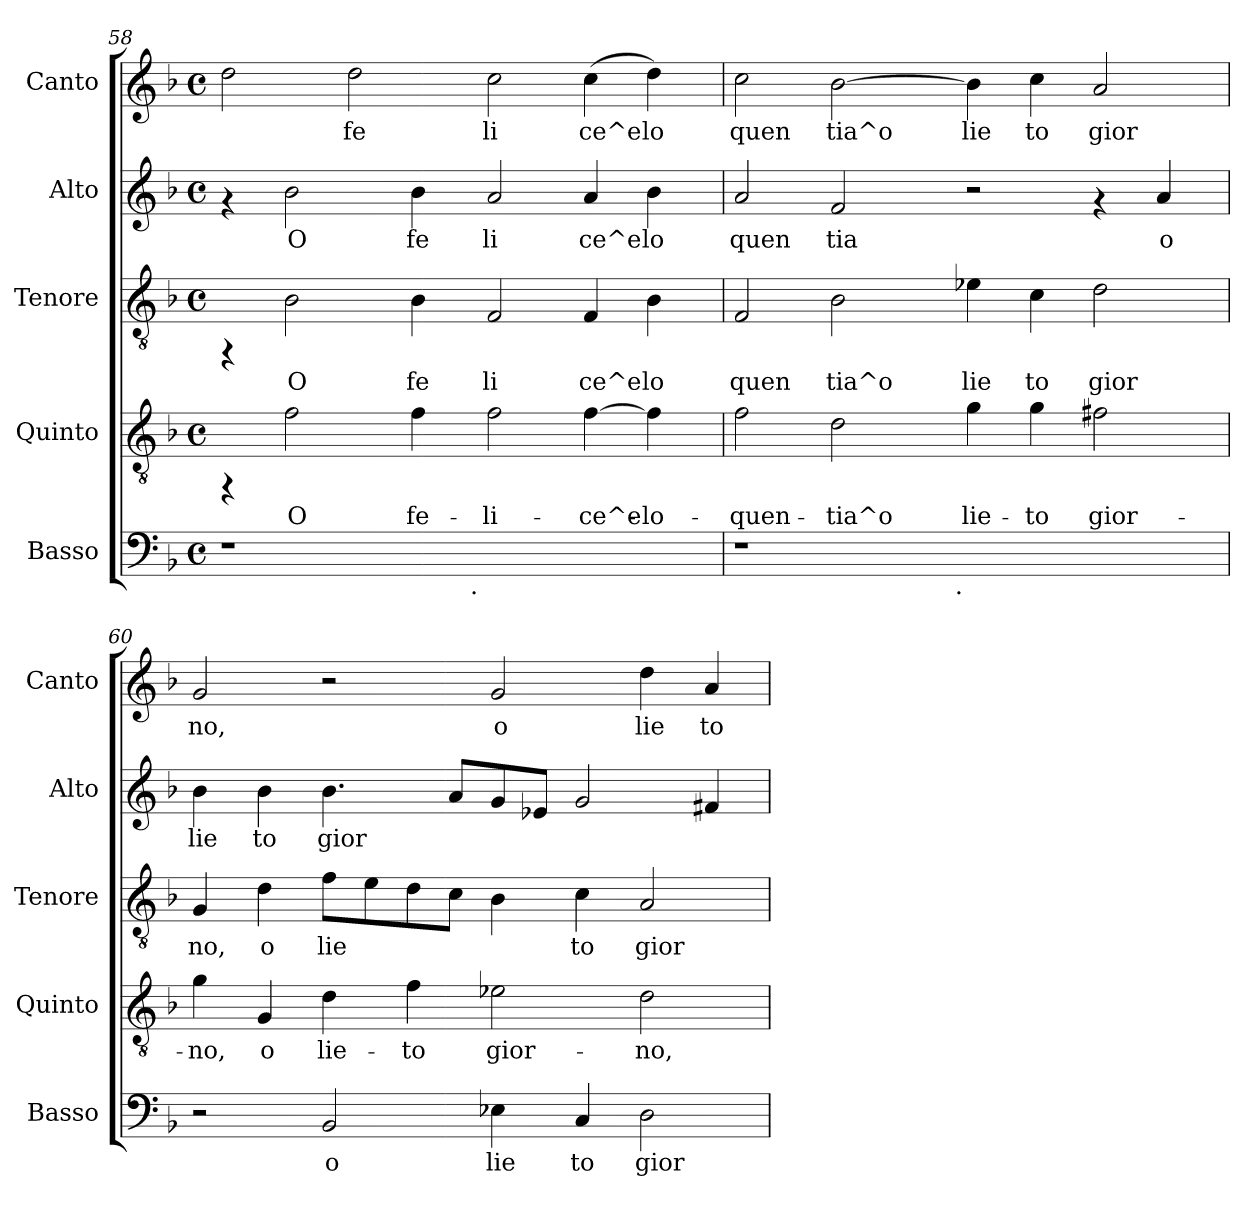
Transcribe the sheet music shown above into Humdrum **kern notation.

**kern	**text	**kern	**text	**kern	**text	**kern	**text	**kern	**text
*part5	*part5	*part4	*part4	*part3	*part3	*part2	*part2	*part1	*part1
*staff5	*staff5	*staff4	*staff4	*staff3	*staff3	*staff2	*staff2	*staff1	*staff1
*I"Basso	*	*I"Quinto	*	*I"Tenore	*	*I"Alto	*	*I"Canto	*
*I'Basso	*	*I'Quinto	*	*I'Tenore	*	*I'Alto	*	*I'Canto	*
*clefF4	*	*clefGv2	*	*clefGv2	*	*clefG2	*	*clefG2	*
*k[b-]	*	*k[b-]	*	*k[b-]	*	*k[b-]	*	*k[b-]	*
*F:	*	*F:	*	*F:	*	*F:	*	*F:	*
*M4/4	*	*M4/4	*	*M4/4	*	*M4/4	*	*M4/4	*
*met(c)	*	*met(c)	*	*met(c)	*	*met(c)	*	*met(c)	*
=58	=58	=58	=58	=58	=58	=58	=58	=58	=58
!	!	!	!	!	!	!	!	!	!LO:LY:b:cj
*^	*	*	*	*	*	*	*	*	*
1r	2ryy	.	4rFF	.	4rFF	.	4rf	.	2dd\	.
!	!	!	!	!LO:LY:b:cj	!	!LO:LY:b:cj	!	!LO:LY:b:cj	!	!
.	.	.	2f\	O	2B-\	O	2b-\	O	.	.
!	!	!	!	!	!	!	!	!	!	!LO:LY:b:cj
.	4...ryy	.	.	.	.	.	.	.	2dd\	fe
!	!	!	!	!LO:LY:b:cj	!	!LO:LY:b:cj	!	!LO:LY:b:cj	!	!
.	.	.	4f\	fe-	4B-\	fe	4b-\	fe	.	.
!	!LO:TX:b:t=.	!	!	!	!	!	!	!	!	!
.	1ryy	.	.	.	.	.	.	.	.	.
!	!	!	!	!LO:LY:b:cj	!	!LO:LY:b:cj	!	!LO:LY:b:cj	!	!LO:LY:b:cj
1ryy	.	.	2f\	-li-	2F/	li	2a/	li	2cc\	li
!	!	!	!	!LO:LY:b:cj	!	!LO:LY:b:cj	!	!LO:LY:b:cj	!	!LO:LY:b:cj
.	.	.	[<4f\	-ce^e-	4F/	ce^e	4a/	ce^e	(<4cc\	ce^e
!	!	!	!	!LO:LY:b:cj	!	!LO:LY:b:cj	!	!LO:LY:b:cj	!	!LO:LY:b:cj
.	.	.	4f\]	-lo-	4B-\	lo	4b-\	lo	4dd\)	lo
.	32ryy	.	.	.	.	.	.	.	.	.
=59	=59	=59	=59	=59	=59	=59	=59	=59	=59	=59
!	!	!	!	!LO:LY:b:cj	!	!LO:LY:b:cj	!	!LO:LY:b:cj	!	!LO:LY:b:cj
1r	2ryy	.	2f\	-quen-	2F/	quen	2a/	quen	2cc\	quen
!	!	!	!	!LO:LY:b:cj	!	!LO:LY:b:cj	!	!LO:LY:b:cj	!	!LO:LY:b:cj
.	4ryy	.	2d\	-tia^o	2B-\	tia^o	2f/	tia	[<2b-\	tia^o
.	8...ryy	.	.	.	.	.	.	.	.	.
!	!LO:TX:b:t=.	!	!	!	!	!	!	!	!	!
.	1ryy	.	.	.	.	.	.	.	.	.
!	!	!	!	!LO:LY:b:cj	!	!LO:LY:b:cj	!	!	!	!LO:LY:b:cj
1ryy	.	.	4g\	lie-	4e-\	lie	2r	.	4b-\]	lie
!	!	!	!	!LO:LY:b:cj	!	!LO:LY:b:cj	!	!	!	!LO:LY:b:cj
.	.	.	4g\	-to	4c\	to	.	.	4cc\	to
!	!	!	!	!LO:LY:b:cj	!	!LO:LY:b:cj	!	!	!	!LO:LY:b:cj
.	.	.	2f#X\	gior-	2d\	gior	4rf	.	2a/	gior
!	!	!	!	!	!	!	!	!LO:LY:b:cj	!	!
.	.	.	.	.	.	.	4a/	o	.	.
.	64ryy	.	.	.	.	.	.	.	.	.
=60	=60	=60	=60	=60	=60	=60	=60	=60	=60	=60
!	!	!	!	!LO:LY:b:cj	!	!LO:LY:b:cj	!	!LO:LY:b:cj	!	!LO:LY:b:cj
*v	*v	*	*	*	*	*	*	*	*	*
2r	.	4g\	-no,	4G/	no,	4b-\	lie	2g/	no,
!	!	!	!LO:LY:b:cj	!	!LO:LY:b:cj	!	!LO:LY:b:cj	!	!
.	.	4G/	o	4d\	o	4b-\	to	.	.
!	!LO:LY:b:cj	!	!LO:LY:b:cj	!	!LO:LY:b:cj	!	!LO:LY:b:cj	!	!
2BB-/	o	4d\	lie-	8f\L	lie	4.b-\	gior	2r	.
!	!	!	!	!	!LO:LY:b:cj	!	!	!	!
.	.	.	.	8e\	.	.	.	.	.
!	!	!	!LO:LY:b:cj	!	!LO:LY:b:cj	!	!	!	!
.	.	4f\	-to	8d\	.	.	.	.	.
!	!	!	!	!	!LO:LY:b:cj	!	!LO:LY:b:cj	!	!
.	.	.	.	8c\J	.	8a/L	.	.	.
!	!LO:LY:b:cj	!	!LO:LY:b:cj	!	!LO:LY:b:cj	!	!LO:LY:b:cj	!	!LO:LY:b:cj
4E-\	lie	2e-X\	gior-	4B-\	.	8g/	.	2g/	o
!	!	!	!	!	!	!	!LO:LY:b:cj	!	!
.	.	.	.	.	.	8e-X/J	.	.	.
!	!LO:LY:b:cj	!	!	!	!LO:LY:b:cj	!	!LO:LY:b:cj	!	!
4C/	to	.	.	4c\	to	2g/	.	.	.
!	!LO:LY:b:cj	!	!LO:LY:b:cj	!	!LO:LY:b:cj	!	!	!	!LO:LY:b:cj
2D\	gior	2d\	-no,	2A/	gior	.	.	4dd\	lie
!	!	!	!	!	!	!	!LO:LY:b:cj	!	!LO:LY:b:cj
.	.	.	.	.	.	4f#/	.	4a/	to
=	=	=	=	=	=	=	=	=	=
*-	*-	*-	*-	*-	*-	*-	*-	*-	*-
